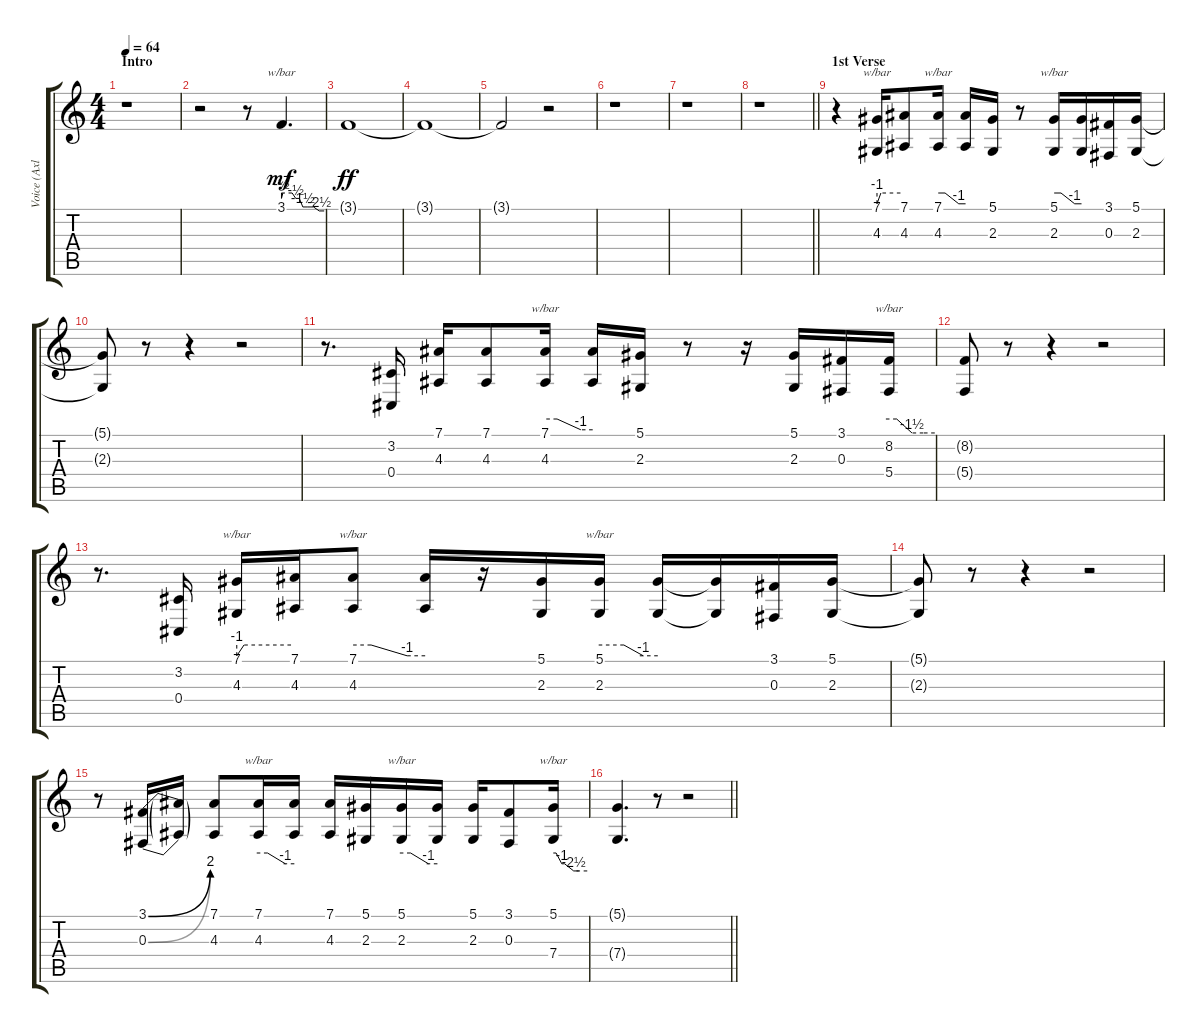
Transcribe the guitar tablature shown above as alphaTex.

\track ("Voice (Axl)" "Voice (Axl") {instrument lead2sawtooth}
\staff {score tabs}
\tuning (Eb4 Bb3 Gb3 Db3 Ab2 Eb2) {hide}
\ts (4 4)
\section ("" "Intro")
\tempo 64
\clef g2
\ks c
r.1{dy mf volume 0 instrument lead2sawtooth} |
r.2 r.8 3.1.4{d tbe (custom default 0 -2 2 0 15 0 20 -2 25 -2 30 -6 37 -6 45 -6 53 -10 60 -10) volume 13} |
3.1{t}.1{dy ff} |
3.1{t}.1 |
3.1{t}.2 r.2 |
r.1 |
r.1 |
\barLineRight lightlight
r.1 |
\section ("" "1st Verse")
r.4 (7.1 4.3).16{tbe (custom default 0 -4 10 0 60 0)} (7.1 4.3).8 (7.1 4.3).16{tbe (custom default 0 0 15 0 45 -4 60 -4)} (7.1{t} 4.3{t}).16 (5.1 2.3).16 r.8 (5.1 2.3).16{tbe (custom default 0 0 15 0 45 -4 60 -4)} (5.1{t} 2.3{t}).16 (3.1 0.3).16 (5.1 2.3).16 |
(5.1{t} 2.3{t}).8 r.8 r.4 r.2 |
r.8{d} (3.2 0.4).16 (7.1 4.3).16 (7.1 4.3).8 (7.1 4.3).16{tbe (custom default 0 0 15 0 45 -4 60 -4)} (7.1{t} 4.3{t}).16 (5.1 2.3).16 r.8 r.16 (5.1 2.3).16 (3.1 0.3).16 (8.2 5.4).16{tbe (custom default 0 0 10 0 30 -6 45 -6 60 -6)} |
(8.2{t} 5.4{t}).8 r.8 r.4 r.2 |
r.8{d} (3.2 0.4).16 (7.1 4.3).16{tbe (custom default 0 -4 8 0 60 0)} (7.1 4.3).16 (7.1 4.3).8{tbe (custom default 0 0 15 0 45 -4 60 -4)} (7.1{t} 4.3{t}).16 r.16 (5.1 2.3).16 (5.1 2.3).16{tbe (custom default 0 0 25 0 45 -4 60 -4)} (5.1{t} 2.3{t}).16 (5.1{t} 2.3{t}).16 (3.1 0.3).16 (5.1 2.3).16 |
(5.1{t} 2.3{t}).8 r.8 r.4 r.2 |
r.8 (3.1{be (bend 0 0 60 8)} 0.3{be (bend 0 0 60 8)}).16 (3.1{t} 0.3{t}).16 (7.1 4.3).8 (7.1 4.3).16{tbe (custom default 0 0 15 0 45 -4 60 -4)} (7.1{t} 4.3{t}).16 (7.1 4.3).16 (5.1 2.3).16 (5.1 2.3).16{tbe (custom default 0 0 15 0 45 -4 60 -4)} (5.1{t} 2.3{t}).16 (5.1 2.3).16 (3.1 0.3).8 (5.1 7.4).16{tbe (custom default 0 0 5 0 15 -4 20 -4 36 -10 45 -10 60 -10)} |
\barLineRight lightlight
(5.1{t} 7.4{t}).4{d} r.8 r.2
